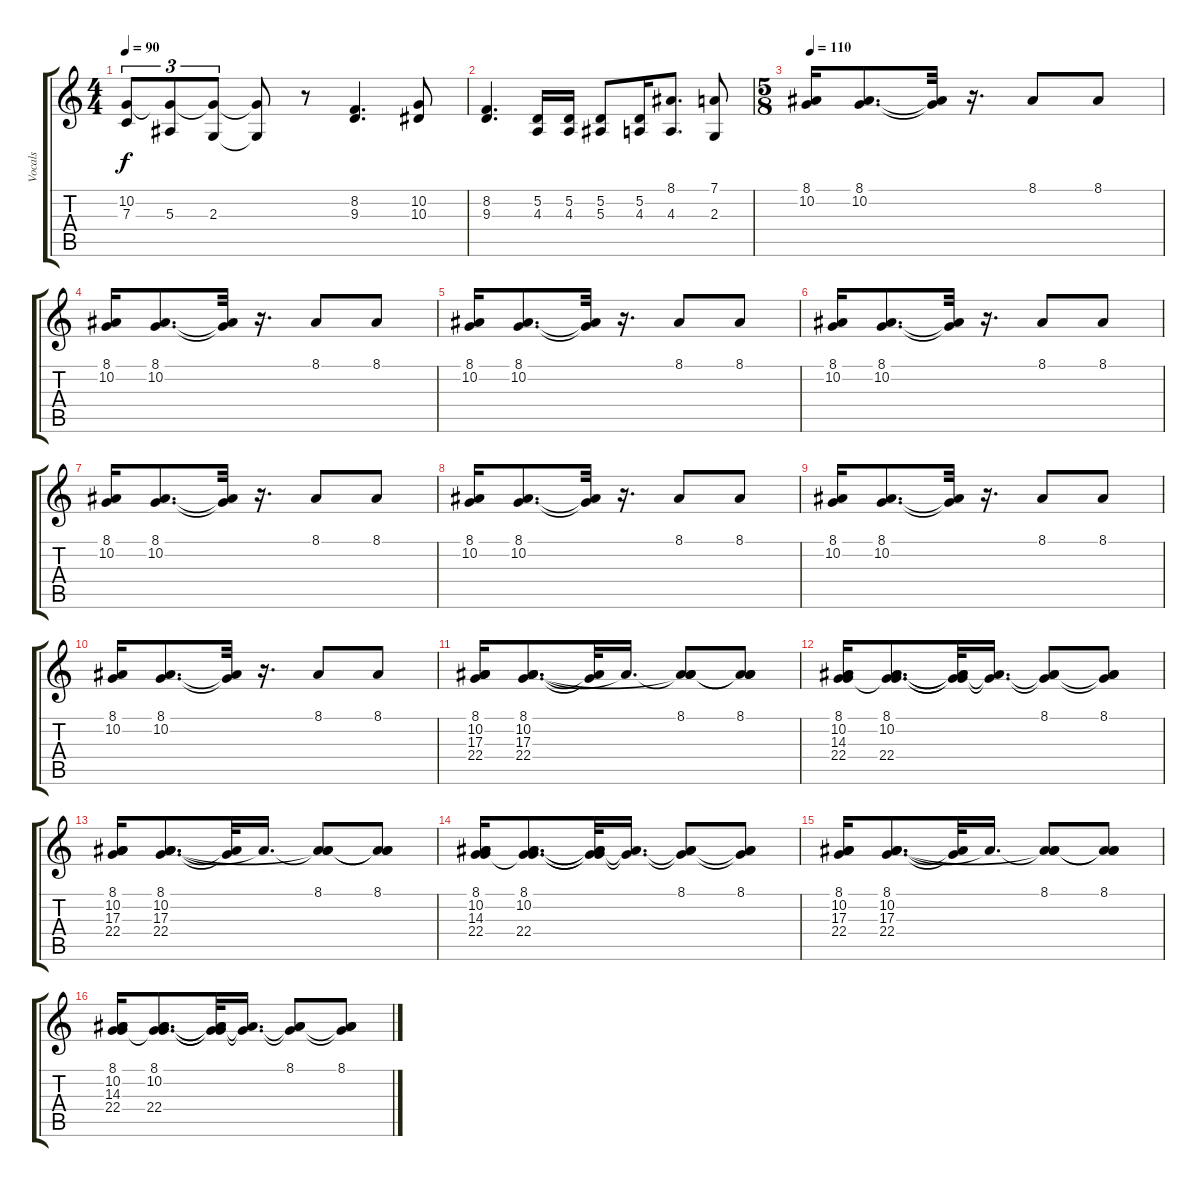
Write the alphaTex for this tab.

\track ("Vocals" "Vocals") {instrument englishhorn}
\staff {score tabs}
\tuning (D4 A3 F3 C3 G2 C2) {hide}
\ts (4 4)
\tempo 90
\clef g2
\ks c
(10.2 7.3).8{tu (3 2) dy f} (10.2{t} 5.3).8{tu (3 2)} (10.2{t} 2.3).8{tu (3 2)} (10.2{t} 2.3{t}).8 r.8 (8.2 9.3).4{d} (10.2 10.3).8 |
(8.2 9.3).4{d} (5.2 4.3).16 (5.2 4.3).16 (5.2 5.3).8 (5.2 4.3).16 (8.1 4.3).8{d} (7.1 2.3).8 |
\ts (5 8)
\tempo 110
(8.1 10.2).16 (8.1 10.2).8{d} (8.1{t} 10.2{t}).32 r.16{d} 8.1.8 8.1.8 |
(8.1 10.2).16 (8.1 10.2).8{d} (8.1{t} 10.2{t}).32 r.16{d} 8.1.8 8.1.8 |
(8.1 10.2).16 (8.1 10.2).8{d} (8.1{t} 10.2{t}).32 r.16{d} 8.1.8 8.1.8 |
(8.1 10.2).16 (8.1 10.2).8{d} (8.1{t} 10.2{t}).32 r.16{d} 8.1.8 8.1.8 |
(8.1 10.2).16 (8.1 10.2).8{d} (8.1{t} 10.2{t}).32 r.16{d} 8.1.8 8.1.8 |
(8.1 10.2).16 (8.1 10.2).8{d} (8.1{t} 10.2{t}).32 r.16{d} 8.1.8 8.1.8 |
(8.1 10.2).16 (8.1 10.2).8{d} (8.1{t} 10.2{t}).32 r.16{d} 8.1.8 8.1.8 |
(8.1 10.2).16 (8.1 10.2).8{d} (8.1{t} 10.2{t}).32 r.16{d} 8.1.8 8.1.8 |
(8.1 10.2 17.3 22.4).16 (8.1 10.2 17.3 22.4).8{d} (8.1{t} 10.2{t}).32 17.3{t}.16{d} (8.1 17.3{t} 22.4{t}).8 (8.1 17.3{t} 22.4{t}).8 |
(8.1 10.2 14.3 22.4).16 (8.1 10.2 14.3{t} 22.4).8{d} (8.1{t} 10.2{t} 14.3{t} 22.4{t}).32 (14.3{t} 22.4{t}).16{d} (8.1 14.3{t} 22.4{t}).8 (8.1 14.3{t} 22.4{t}).8 |
(8.1 10.2 17.3 22.4).16 (8.1 10.2 17.3 22.4).8{d} (8.1{t} 10.2{t}).32 17.3{t}.16{d} (8.1 17.3{t} 22.4{t}).8 (8.1 17.3{t} 22.4{t}).8 |
(8.1 10.2 14.3 22.4).16 (8.1 10.2 14.3{t} 22.4).8{d} (8.1{t} 10.2{t} 14.3{t} 22.4{t}).32 (14.3{t} 22.4{t}).16{d} (8.1 14.3{t} 22.4{t}).8 (8.1 14.3{t} 22.4{t}).8 |
(8.1 10.2 17.3 22.4).16 (8.1 10.2 17.3 22.4).8{d} (8.1{t} 10.2{t}).32 17.3{t}.16{d} (8.1 17.3{t} 22.4{t}).8 (8.1 17.3{t} 22.4{t}).8 |
(8.1 10.2 14.3 22.4).16 (8.1 10.2 14.3{t} 22.4).8{d} (8.1{t} 10.2{t} 14.3{t} 22.4{t}).32 (14.3{t} 22.4{t}).16{d} (8.1 14.3{t} 22.4{t}).8 (8.1 14.3{t} 22.4{t}).8
